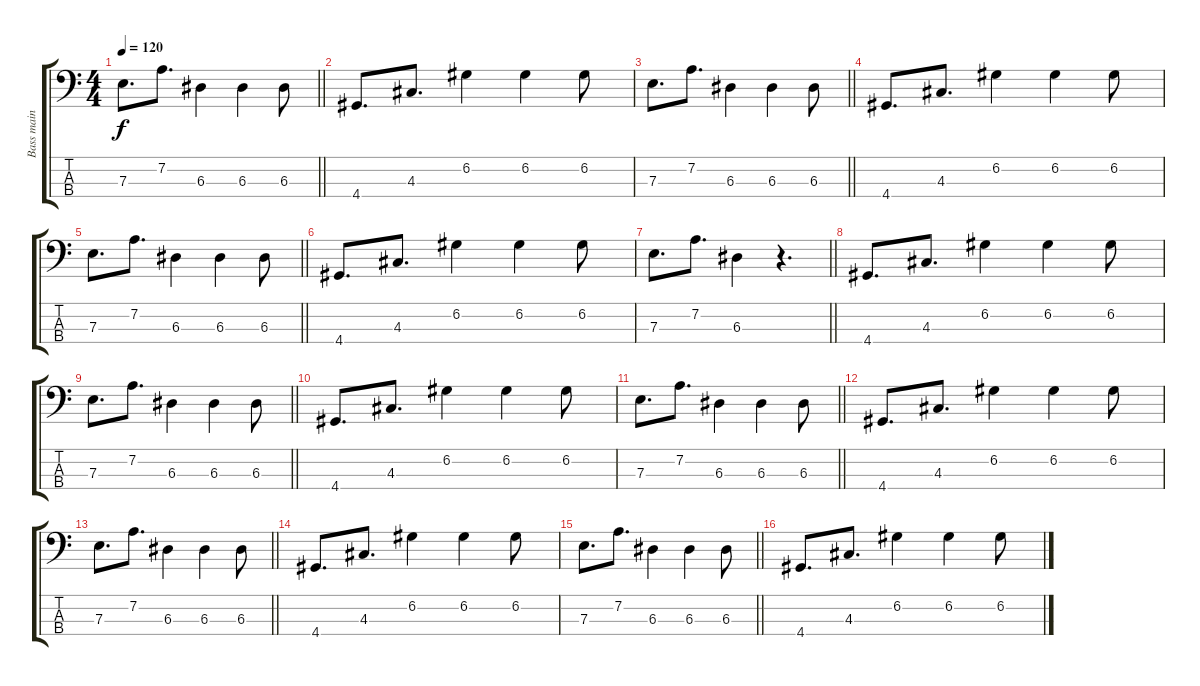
\track ("Bass main riff" "Bass main ") {instrument electricbassfinger}
\staff {score tabs}
\tuning (G2 D2 A1 E1) {hide}
\ts (4 4)
\tempo 120
\clef f4
\barLineRight lightlight
\ks c
7.3.8{d dy f} 7.2.8{d} 6.3.4 6.3.4 6.3.8 |
4.4.8{d} 4.3.8{d} 6.2.4 6.2.4 6.2.8 |
\barLineRight lightlight
7.3.8{d} 7.2.8{d} 6.3.4 6.3.4 6.3.8 |
4.4.8{d} 4.3.8{d} 6.2.4 6.2.4 6.2.8 |
\barLineRight lightlight
7.3.8{d} 7.2.8{d} 6.3.4 6.3.4 6.3.8 |
4.4.8{d} 4.3.8{d} 6.2.4 6.2.4 6.2.8 |
\barLineRight lightlight
7.3.8{d} 7.2.8{d} 6.3.4 r.4{d} |
4.4.8{d} 4.3.8{d} 6.2.4 6.2.4 6.2.8 |
\barLineRight lightlight
7.3.8{d} 7.2.8{d} 6.3.4 6.3.4 6.3.8 |
4.4.8{d} 4.3.8{d} 6.2.4 6.2.4 6.2.8 |
\barLineRight lightlight
7.3.8{d} 7.2.8{d} 6.3.4 6.3.4 6.3.8 |
4.4.8{d} 4.3.8{d} 6.2.4 6.2.4 6.2.8 |
\barLineRight lightlight
7.3.8{d} 7.2.8{d} 6.3.4 6.3.4 6.3.8 |
4.4.8{d} 4.3.8{d} 6.2.4 6.2.4 6.2.8 |
\barLineRight lightlight
7.3.8{d} 7.2.8{d} 6.3.4 6.3.4 6.3.8 |
4.4.8{d} 4.3.8{d} 6.2.4 6.2.4 6.2.8
